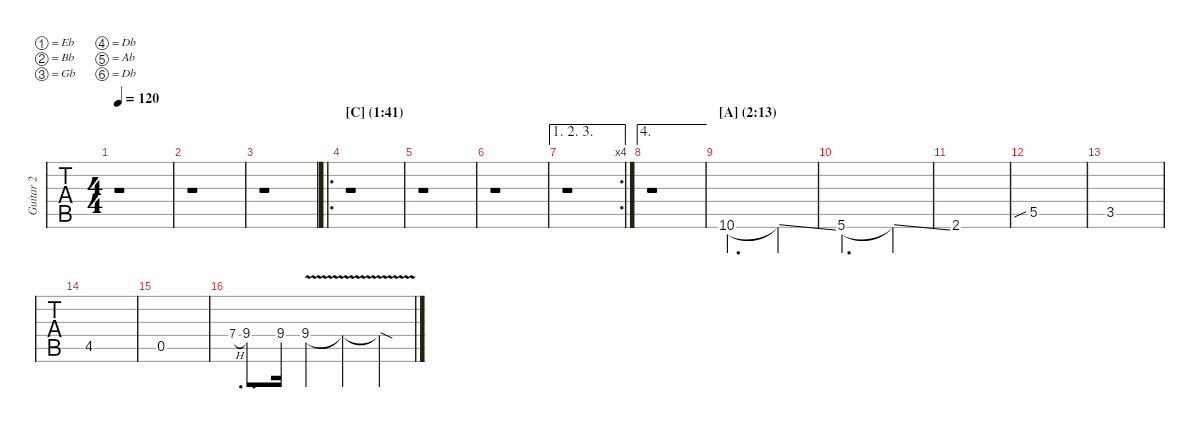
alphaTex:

\defaultSystemsLayout 4
\hideDynamics
\bracketExtendMode nobrackets
\multiTrackTrackNamePolicy allsystems
\firstSystemTrackNameMode fullname
\otherSystemsTrackNameMode fullname
\otherSystemsTrackNameOrientation horizontal
\track ("Guitar 2" "Guitar 2") {instrument overdrivenguitar}
\staff {tabs}
\tuning (Eb4 Bb3 Gb3 Db3 Ab2 Db2)
\ts (4 4)
\scale
0.974603
\tempo 120
\accidentals auto
\clef g2
\ottava regular
\simile none
\ks aminor
r.1{dy mf} |
\scale
0.974603 r.1 |
\scale
0.989945 r.1 |
\ro
\section ("C" "(1:41)")
\scale
0.734961 r.1 |
\scale
0.586349 r.1 |
\scale
0.633008 r.1 |
\ae (1 2 3)
\rc 4
\scale
0.625858 r.1 |
\ae 4
\scale
2.41982 r.1 |
\section ("A" "(2:13)")
\scale
1.05207 10.6{acc #}.2{d instrument overdrivenguitar} 10.6{ss t acc #}.4 |
\scale
0.98808 5.6{acc x}.2{d} 5.6{ss t acc x}.4 |
\scale
0.982748 2.6{acc x}.1 |
\scale
0.977104 5.5{sib acc x}.1 |
\scale
1.05843 3.5{acc #}.1 |
\scale
0.983771 4.5{acc #}.1 |
\scale
0.983771 0.5{acc x}.1 |
\scale
0.974032 7.4{h acc x}.8{d gr onbeat} 9.4{acc x}.8{d} 9.4{acc x}.16 9.4{v acc x}.4 9.4{v t acc x}.4 9.4{sod t acc x}.4
